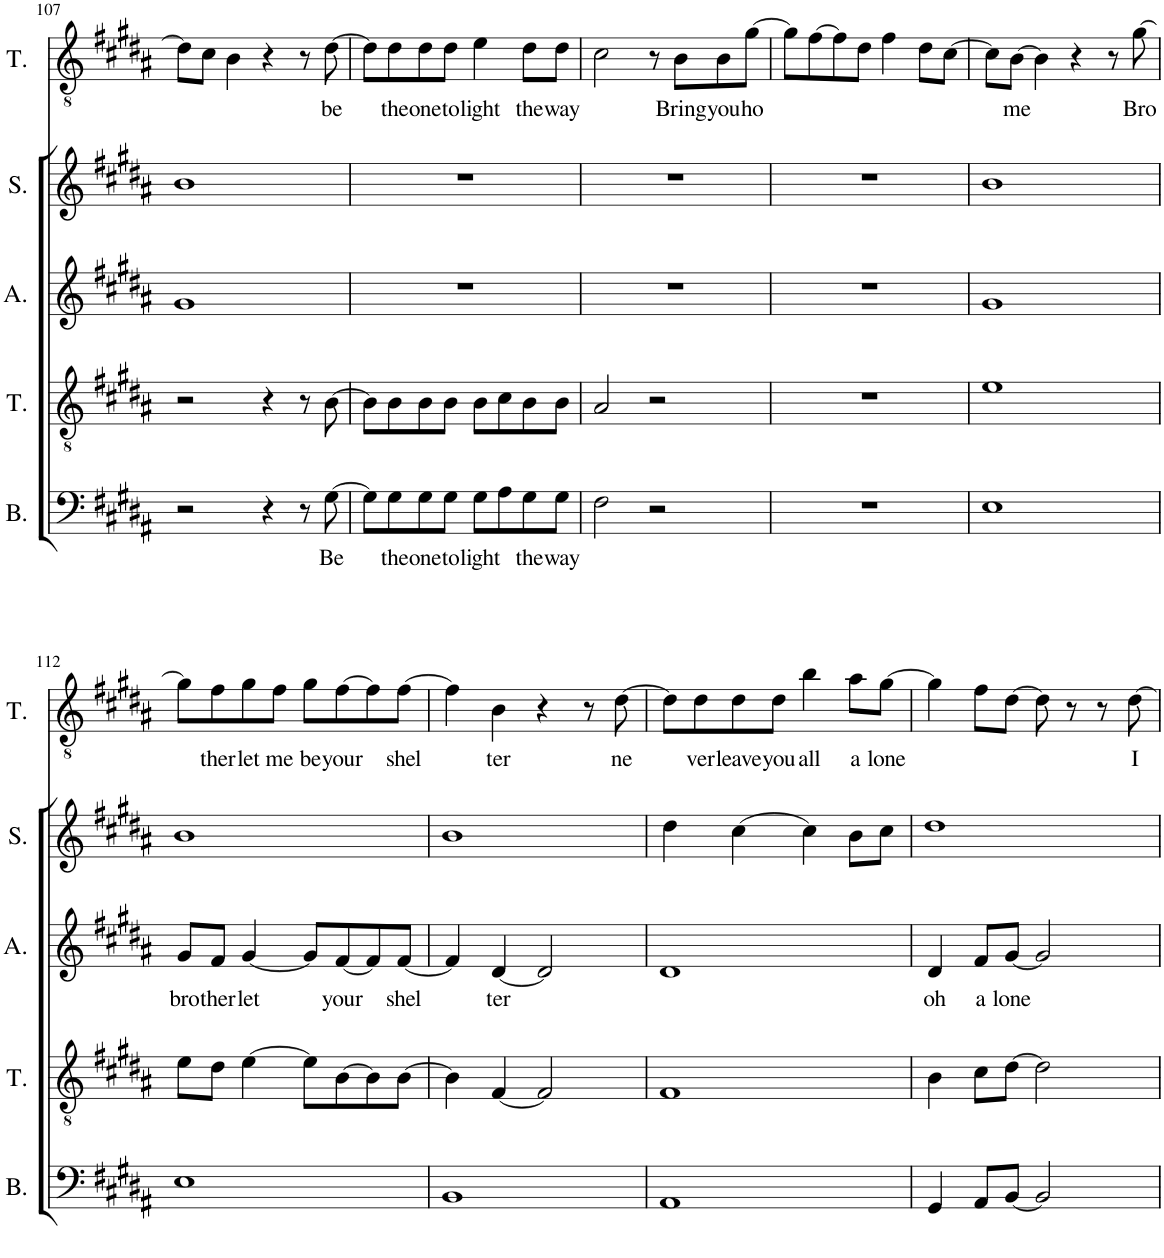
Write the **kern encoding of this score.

**kern	**text	**kern	**kern	**text	**kern	**kern	**text
*part5	*part5	*part4	*part3	*part3	*part2	*part1	*part1
*staff5	*staff5	*staff4	*staff3	*staff3	*staff2	*staff1	*staff1
*I"Bass	*	*I"Tenor	*I"Alto	*	*I"Soprano	*I"Solo	*
*I'B.	*	*I'T.	*I'A.	*	*I'S.	*	*
!!LO:PB:g=z
*clefF4	*	*clefGv2	*clefG2	*	*clefG2	*clefGv2	*
*k[f#c#g#d#a#]	*	*k[f#c#g#d#a#]	*k[f#c#g#d#a#]	*	*k[f#c#g#d#a#]	*k[f#c#g#d#a#]	*
*M4/4	*	*M4/4	*M4/4	*	*M4/4	*M4/4	*
=107	=107	=107	=107	=107	=107	=107	=107
2r	.	2r	1g#	.	1b	8d#\L]	.
.	.	.	.	.	.	8c#\J	.
.	.	.	.	.	.	4B\	.
4r	.	4r	.	.	.	4r	.
8r	.	8r	.	.	.	8r	.
!	!LO:LY:b	!	!	!	!	!	!LO:LY:b
[8G#\	Be	[8B\	.	.	.	[8d#\	be
=108	=108	=108	=108	=108	=108	=108	=108
8G#\L]	.	8B\L]	1r	.	1r	8d#\L]	.
!	!LO:LY:b	!	!	!	!	!	!LO:LY:b
8G#\	the	8B\	.	.	.	8d#\	the
!	!LO:LY:b	!	!	!	!	!	!LO:LY:b
8G#\	one	8B\	.	.	.	8d#\	one
!	!LO:LY:b	!	!	!	!	!	!LO:LY:b
8G#\J	to	8B\J	.	.	.	8d#\J	to
!	!LO:LY:b	!	!	!	!	!	!LO:LY:b
8G#\L	light	8B\L	.	.	.	4e\	light
8A#\	.	8c#\	.	.	.	.	.
!	!LO:LY:b	!	!	!	!	!	!LO:LY:b
8G#\	the	8B\	.	.	.	8d#\L	the
!	!LO:LY:b	!	!	!	!	!	!LO:LY:b
8G#\J	way	8B\J	.	.	.	8d#\J	way
=109	=109	=109	=109	=109	=109	=109	=109
2F#\	.	2A#/	1r	.	1r	2c#\	.
2r	.	2r	.	.	.	8r	.
!	!	!	!	!	!	!	!LO:LY:b
.	.	.	.	.	.	8B\L	Bring
!	!	!	!	!	!	!	!LO:LY:b
.	.	.	.	.	.	8B\	you
!	!	!	!	!	!	!	!LO:LY:b
.	.	.	.	.	.	[8g#\J	ho
=110	=110	=110	=110	=110	=110	=110	=110
1r	.	1r	1r	.	1r	8g#\L]	.
.	.	.	.	.	.	[8f#\	.
.	.	.	.	.	.	8f#\]	.
.	.	.	.	.	.	8d#\J	.
.	.	.	.	.	.	4f#\	.
.	.	.	.	.	.	8d#\L	.
.	.	.	.	.	.	[8c#\J	.
=111	=111	=111	=111	=111	=111	=111	=111
1E	.	1e	1g#	.	1b	8c#\L]	.
!	!	!	!	!	!	!	!LO:LY:b
.	.	.	.	.	.	[8B\J	me
.	.	.	.	.	.	4B\]	.
.	.	.	.	.	.	4r	.
.	.	.	.	.	.	8r	.
!	!	!	!	!	!	!	!LO:LY:b
.	.	.	.	.	.	[8g#\	Bro
!!LO:LB:g=z
=112	=112	=112	=112	=112	=112	=112	=112
!	!	!	!	!LO:LY:b	!	!	!
1E	.	8e\L	8g#/L	bro	1b	8g#\L]	.
!	!	!	!	!LO:LY:b	!	!	!LO:LY:b
.	.	8d#\J	8f#/J	ther	.	8f#\	ther
!	!	!	!	!LO:LY:b	!	!	!LO:LY:b
.	.	[4e\	[4g#/	let	.	8g#\	let
!	!	!	!	!	!	!	!LO:LY:b
.	.	.	.	.	.	8f#\J	me
!	!	!	!	!	!	!	!LO:LY:b
.	.	8e\L]	8g#/L]	.	.	8g#\L	be
!	!	!	!	!LO:LY:b	!	!	!LO:LY:b
.	.	[8B\	[8f#/	your	.	[8f#\	your
.	.	8B\]	8f#/]	.	.	8f#\]	.
!	!	!	!	!LO:LY:b	!	!	!LO:LY:b
.	.	[8B\J	[8f#/J	shel	.	[8f#\J	shel
=113	=113	=113	=113	=113	=113	=113	=113
1BB	.	4B\]	4f#/]	.	1b	4f#\]	.
!	!	!	!	!LO:LY:b	!	!	!LO:LY:b
.	.	[4F#/	[4d#/	ter	.	4B\	ter
.	.	2F#/]	2d#/]	.	.	4r	.
.	.	.	.	.	.	8r	.
!	!	!	!	!	!	!	!LO:LY:b
.	.	.	.	.	.	[8d#\	ne
=114	=114	=114	=114	=114	=114	=114	=114
1AA#	.	1F#	1d#	.	4dd#\	8d#\L]	.
!	!	!	!	!	!	!	!LO:LY:b
.	.	.	.	.	.	8d#\	ver
!	!	!	!	!	!	!	!LO:LY:b
.	.	.	.	.	[4cc#\	8d#\	leave
!	!	!	!	!	!	!	!LO:LY:b
.	.	.	.	.	.	8d#\J	you
!	!	!	!	!	!	!	!LO:LY:b
.	.	.	.	.	4cc#\]	4b\	all
!	!	!	!	!	!	!	!LO:LY:b
.	.	.	.	.	8b\L	8a#\L	a
!	!	!	!	!	!	!	!LO:LY:b
.	.	.	.	.	8cc#\J	[8g#\J	lone
=115	=115	=115	=115	=115	=115	=115	=115
!	!	!	!	!LO:LY:b	!	!	!
4GG#/	.	4B\	4d#/	oh	1dd#	4g#\]	.
!	!	!	!	!LO:LY:b	!	!	!
8AA#/L	.	8c#\L	8f#/L	a	.	8f#\L	.
!	!	!	!	!LO:LY:b	!	!	!
[8BB/J	.	[8d#\J	[8g#/J	lone	.	[8d#\J	.
2BB/]	.	2d#\]	2g#/]	.	.	8d#\]	.
.	.	.	.	.	.	8r	.
.	.	.	.	.	.	8r	.
!	!	!	!	!	!	!	!LO:LY:b
.	.	.	.	.	.	[8d#\	I
=	=	=	=	=	=	=	=
*-	*-	*-	*-	*-	*-	*-	*-
